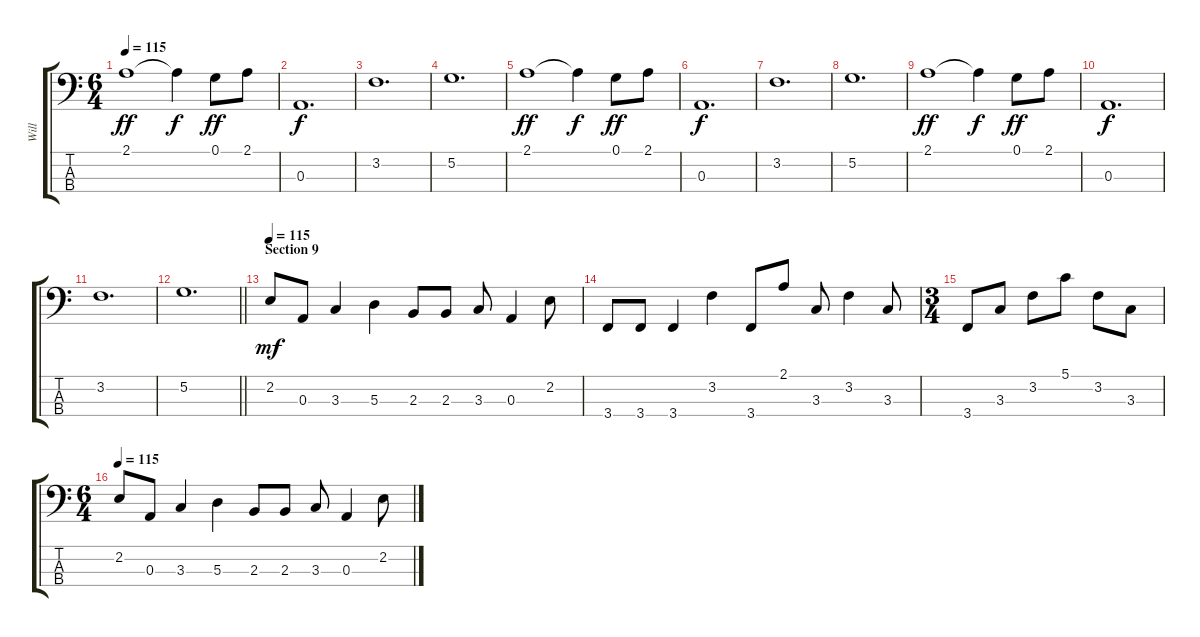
\track ("Will" "Will") {instrument electricbasspick}
\staff {score tabs}
\tuning (G2 D2 A1 D1) {hide}
\ts (6 4)
\tempo 115
\clef f4
\ks c
2.1.1{dy ff} 2.1{t}.4{dy f} 0.1.8{dy ff} 2.1.8 |
0.3.1{d dy f} |
3.2.1{d} |
5.2.1{d} |
2.1.1{dy ff} 2.1{t}.4{dy f} 0.1.8{dy ff} 2.1.8 |
0.3.1{d dy f} |
3.2.1{d} |
5.2.1{d} |
2.1.1{dy ff} 2.1{t}.4{dy f} 0.1.8{dy ff} 2.1.8 |
0.3.1{d dy f} |
3.2.1{d} |
\barLineRight lightlight
5.2.1{d} |
\section ("" "Section 9")
\tempo 115
2.2.8{dy mf} 0.3.8 3.3.4 5.3.4 2.3.8 2.3.8 3.3.8 0.3.4 2.2.8 |
3.4.8 3.4.8 3.4.4 3.2.4 3.4.8 2.1.8 3.3.8 3.2.4 3.3.8 |
\ts (3 4)
3.4.8 3.3.8 3.2.8 5.1.8 3.2.8 3.3.8 |
\ts (6 4)
\tempo 115
2.2.8 0.3.8 3.3.4 5.3.4 2.3.8 2.3.8 3.3.8 0.3.4 2.2.8
